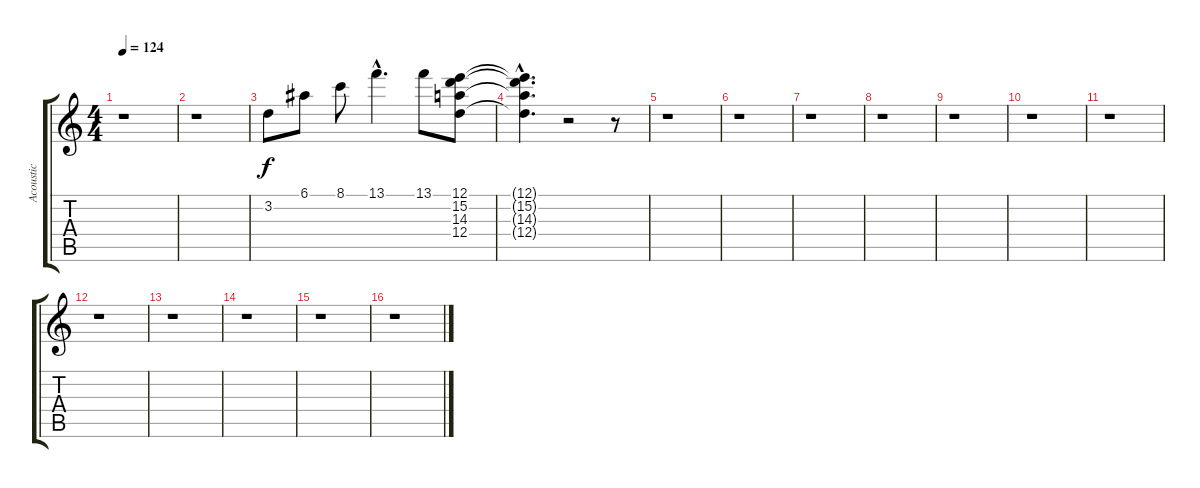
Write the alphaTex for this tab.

\track ("Acoustic" "Acoustic") {instrument acousticguitarsteel}
\staff {score tabs}
\tuning (E4 B3 G3 D3 A2 E2) {hide}
\ts (4 4)
\tempo 124
\clef g2
\ks c
r.1{dy f} |
r.1 |
3.2.8 6.1.8 8.1.8 13.1{hac}.4{d} 13.1.8 (12.1 15.2 14.3 12.4).8 |
(12.1{hac t} 15.2{hac t} 14.3{hac t} 12.4{hac t}).4{d} r.2 r.8 |
r.1 |
r.1 |
r.1 |
r.1 |
r.1 |
r.1 |
r.1 |
r.1 |
r.1 |
r.1 |
r.1 |
r.1
